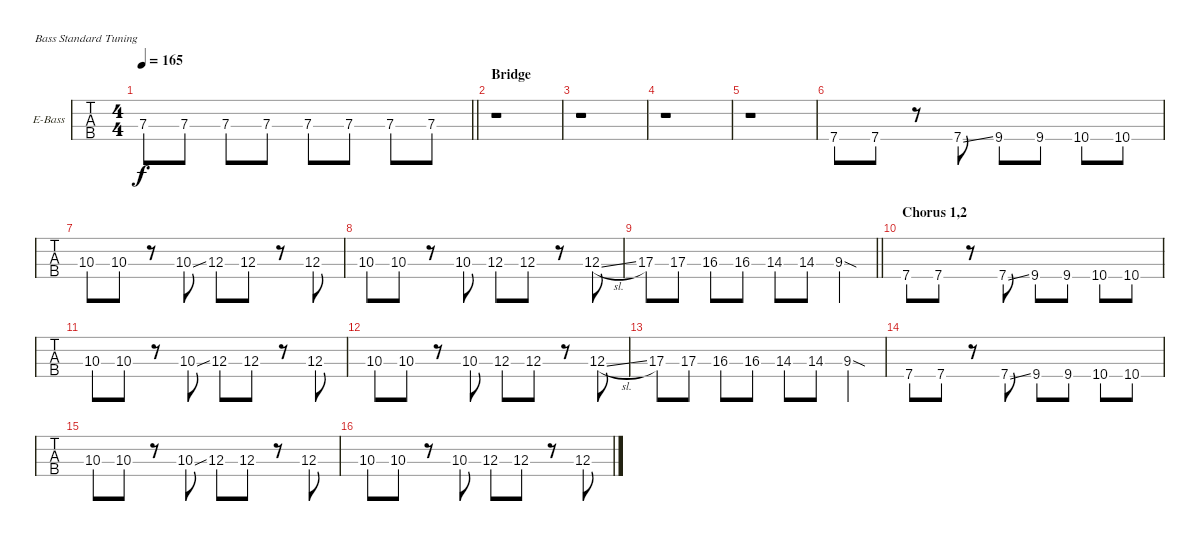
\bracketExtendMode groupsimilarinstruments
\firstSystemTrackNameOrientation horizontal
\otherSystemsTrackNameOrientation horizontal
\track ("Nikolai" "E-Bass") {instrument electricbasspick}
\staff {tabs}
\tuning (G2 D2 A1 E1)
\ts (4 4)
\tempo 165
\clef f4
\barLineRight lightlight
\ks c
7.3.8{dy f} 7.3.8 7.3.8 7.3.8 7.3.8 7.3.8 7.3.8 7.3.8 |
\section ("" "Bridge")
r.1 |
r.1 |
r.1 |
r.1 |
7.4.8 7.4.8 r.8 7.4{ss}.8 9.4.8 9.4.8 10.4.8 10.4.8 |
10.3.8 10.3.8 r.8 10.3{ss}.8 12.3.8 12.3.8 r.8 12.3.8 |
10.3.8 10.3.8 r.8 10.3.8 12.3.8 12.3.8 r.8 12.3{sl}.8 |
\barLineRight lightlight
17.3.8 17.3.8 16.3.8 16.3.8 14.3.8 14.3.8 9.3{sod}.4 |
\section ("" "Chorus 1,2")
7.4.8 7.4.8 r.8 7.4{ss}.8 9.4.8 9.4.8 10.4.8 10.4.8 |
10.3.8 10.3.8 r.8 10.3{ss}.8 12.3.8 12.3.8 r.8 12.3.8 |
10.3.8 10.3.8 r.8 10.3.8 12.3.8 12.3.8 r.8 12.3{sl}.8 |
17.3.8 17.3.8 16.3.8 16.3.8 14.3.8 14.3.8 9.3{sod}.4 |
7.4.8 7.4.8 r.8 7.4{ss}.8 9.4.8 9.4.8 10.4.8 10.4.8 |
10.3.8 10.3.8 r.8 10.3{ss}.8 12.3.8 12.3.8 r.8 12.3.8 |
10.3.8 10.3.8 r.8 10.3.8 12.3.8 12.3.8 r.8 12.3{sl}.8
